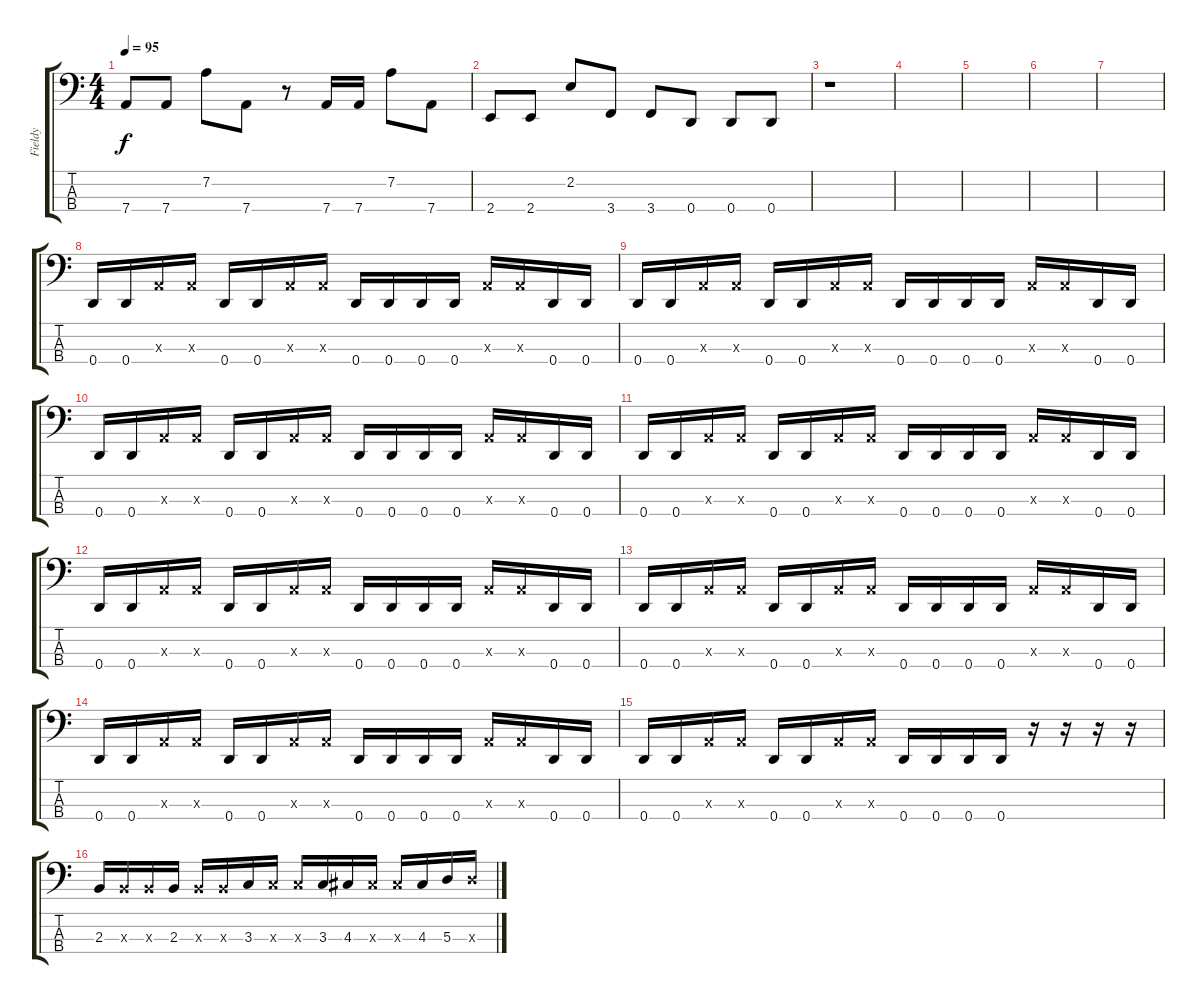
\track ("Fieldy" "Fieldy") {instrument slapbass2}
\staff {score tabs}
\tuning (G2 D2 A1 D1) {hide}
\ts (4 4)
\tempo 95
\clef f4
\ks c
7.4.8{dy f} 7.4.8 7.2.8 7.4.8 r.8 7.4.16 7.4.16 7.2.8 7.4.8 |
2.4.8 2.4.8 2.2.8 3.4.8 3.4.8 0.4.8 0.4.8 0.4.8 |
r.1 |
|
|
|
|
0.4.16 0.4.16 0.3{x}.16 0.3{x}.16 0.4.16 0.4.16 0.3{x}.16 0.3{x}.16 0.4.16 0.4.16 0.4.16 0.4.16 0.3{x}.16 0.3{x}.16 0.4.16 0.4.16 |
0.4.16 0.4.16 0.3{x}.16 0.3{x}.16 0.4.16 0.4.16 0.3{x}.16 0.3{x}.16 0.4.16 0.4.16 0.4.16 0.4.16 0.3{x}.16 0.3{x}.16 0.4.16 0.4.16 |
0.4.16 0.4.16 0.3{x}.16 0.3{x}.16 0.4.16 0.4.16 0.3{x}.16 0.3{x}.16 0.4.16 0.4.16 0.4.16 0.4.16 0.3{x}.16 0.3{x}.16 0.4.16 0.4.16 |
0.4.16 0.4.16 0.3{x}.16 0.3{x}.16 0.4.16 0.4.16 0.3{x}.16 0.3{x}.16 0.4.16 0.4.16 0.4.16 0.4.16 0.3{x}.16 0.3{x}.16 0.4.16 0.4.16 |
0.4.16 0.4.16 0.3{x}.16 0.3{x}.16 0.4.16 0.4.16 0.3{x}.16 0.3{x}.16 0.4.16 0.4.16 0.4.16 0.4.16 0.3{x}.16 0.3{x}.16 0.4.16 0.4.16 |
0.4.16 0.4.16 0.3{x}.16 0.3{x}.16 0.4.16 0.4.16 0.3{x}.16 0.3{x}.16 0.4.16 0.4.16 0.4.16 0.4.16 0.3{x}.16 0.3{x}.16 0.4.16 0.4.16 |
0.4.16 0.4.16 0.3{x}.16 0.3{x}.16 0.4.16 0.4.16 0.3{x}.16 0.3{x}.16 0.4.16 0.4.16 0.4.16 0.4.16 0.3{x}.16 0.3{x}.16 0.4.16 0.4.16 |
0.4.16 0.4.16 0.3{x}.16 0.3{x}.16 0.4.16 0.4.16 0.3{x}.16 0.3{x}.16 0.4.16 0.4.16 0.4.16 0.4.16 r.16 r.16 r.16 r.16 |
2.3.16 2.3{x}.16 2.3{x}.16 2.3.16 2.3{x}.16 2.3{x}.16 3.3.16 3.3{x}.16 3.3{x}.16 3.3.16 4.3.16 4.3{x}.16 4.3{x}.16 4.3.16 5.3.16 5.3{x}.16
